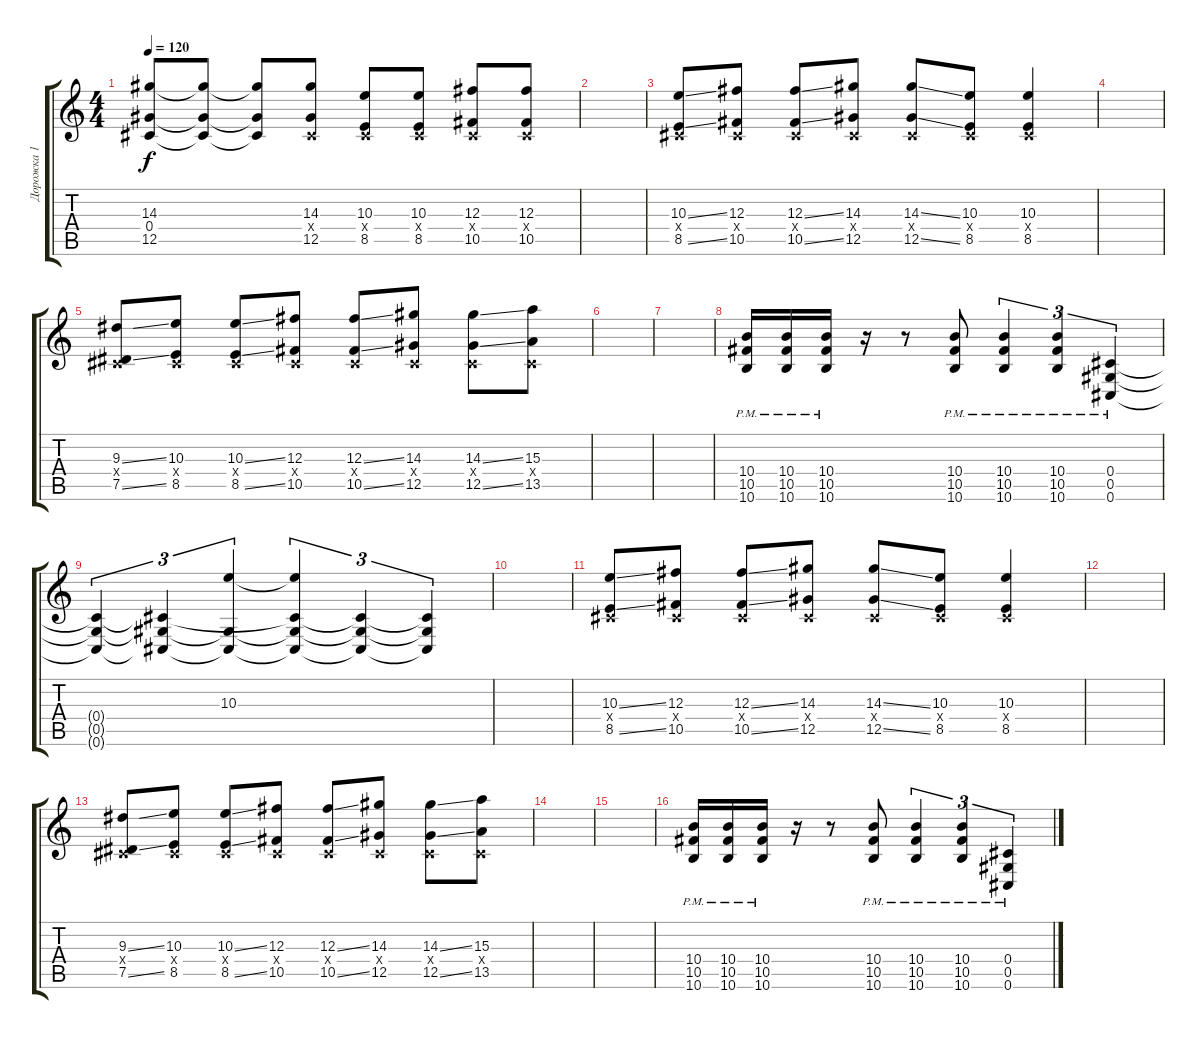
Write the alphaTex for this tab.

\track ("Дорожка 1" "Дорожка 1") {instrument acousticguitarsteel}
\staff {score tabs}
\tuning (Eb4 Bb3 Gb3 Db3 Ab2 Db2) {hide}
\ts (4 4)
\tempo 120
\clef g2
\ks c
(14.3{t} 0.4{t} 12.5{t}).8{dy f} (14.3{t} 0.4{t} 12.5{t}).8 (14.3{t} 0.4{t} 12.5{t}).8 (14.3 0.4{x} 12.5).8 (10.3 0.4{x} 8.5).8 (10.3 0.4{x} 8.5).8 (12.3 0.4{x} 10.5).8 (12.3 0.4{x} 10.5).8 |
|
(10.3{ss} 0.4{x} 8.5{ss}).8 (12.3 0.4{x} 10.5).8 (12.3{ss} 0.4{x} 10.5{ss}).8 (14.3 0.4{x} 12.5).8 (14.3{ss} 0.4{x} 12.5{ss}).8 (10.3 0.4{x} 8.5).8 (10.3 0.4{x} 8.5).4 |
|
(9.3{ss} 0.4{x} 7.5{ss}).8 (10.3 0.4{x} 8.5).8 (10.3{ss} 0.4{x} 8.5{ss}).8 (12.3 0.4{x} 10.5).8 (12.3{ss} 0.4{x} 10.5{ss}).8 (14.3 0.4{x} 12.5).8 (14.3{ss} 0.4{x} 12.5{ss}).8 (15.3 0.4{x} 13.5).8 |
|
|
(10.4{pm} 10.5{pm} 10.6{pm}).16 (10.4{pm} 10.5{pm} 10.6{pm}).16 (10.4{pm} 10.5{pm} 10.6{pm}).16 r.16 r.8 (10.4{pm} 10.5{pm} 10.6{pm}).8 (10.4{pm} 10.5{pm} 10.6{pm}).4{tu (3 2)} (10.4{pm} 10.5{pm} 10.6{pm}).4{tu (3 2)} (0.4{pm} 0.5{pm} 0.6{pm}).4{tu (3 2)} |
(0.4{t} 0.5{t} 0.6{t}).4{tu (3 2)} (0.4{t} 0.5{t} 0.6{t}).4{tu (3 2)} (10.3 0.5{t} 0.6{t}).4{tu (3 2)} (10.3{t} 0.4{t} 0.5{t} 0.6{t}).4{tu (3 2)} (0.4{t} 0.5{t} 0.6{t}).4{tu (3 2)} (0.4{t} 0.5{t} 0.6{t}).4{tu (3 2)} |
|
(10.3{ss} 0.4{x} 8.5{ss}).8 (12.3 0.4{x} 10.5).8 (12.3{ss} 0.4{x} 10.5{ss}).8 (14.3 0.4{x} 12.5).8 (14.3{ss} 0.4{x} 12.5{ss}).8 (10.3 0.4{x} 8.5).8 (10.3 0.4{x} 8.5).4 |
|
(9.3{ss} 0.4{x} 7.5{ss}).8 (10.3 0.4{x} 8.5).8 (10.3{ss} 0.4{x} 8.5{ss}).8 (12.3 0.4{x} 10.5).8 (12.3{ss} 0.4{x} 10.5{ss}).8 (14.3 0.4{x} 12.5).8 (14.3{ss} 0.4{x} 12.5{ss}).8 (15.3 0.4{x} 13.5).8 |
|
|
(10.4{pm} 10.5{pm} 10.6{pm}).16 (10.4{pm} 10.5{pm} 10.6{pm}).16 (10.4{pm} 10.5{pm} 10.6{pm}).16 r.16 r.8 (10.4{pm} 10.5{pm} 10.6{pm}).8 (10.4{pm} 10.5{pm} 10.6{pm}).4{tu (3 2)} (10.4{pm} 10.5{pm} 10.6{pm}).4{tu (3 2)} (0.4{pm} 0.5{pm} 0.6{pm}).4{tu (3 2)}
